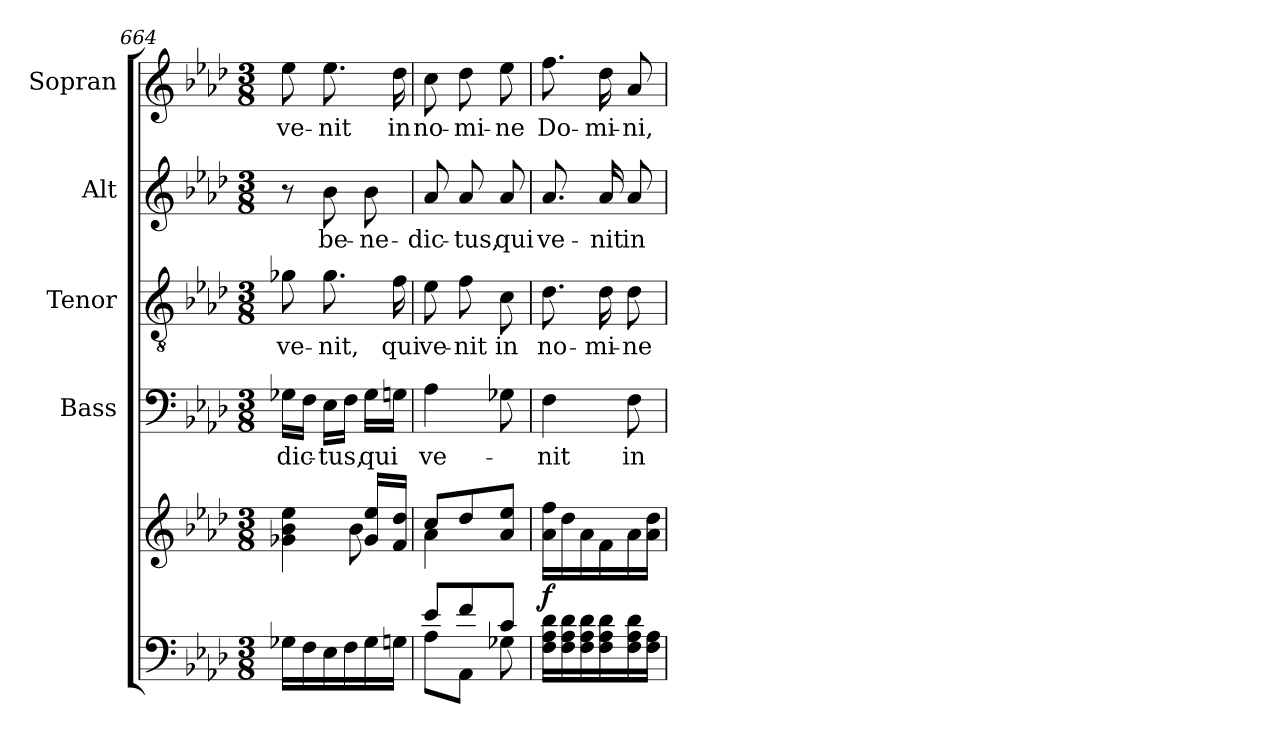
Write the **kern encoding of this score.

**kern	**kern	**dynam	**kern	**text	**kern	**text	**kern	**text	**kern	**text
*part5	*part5	*part5	*part4	*part4	*part3	*part3	*part2	*part2	*part1	*part1
*staff6	*staff5	*staff5/6	*staff4	*staff4	*staff3	*staff3	*staff2	*staff2	*staff1	*staff1
*	*	*	*I"Bass	*	*I"Tenor	*	*I"Alt	*	*I"Sopran	*
*	*	*	*I'B.	*	*I'T.	*	*I'A.	*	*I'S.	*
*clefF4	*clefG2	*	*clefF4	*	*clefGv2	*	*clefG2	*	*clefG2	*
*k[b-e-a-d-]	*k[b-e-a-d-]	*	*k[b-e-a-d-]	*	*k[b-e-a-d-]	*	*k[b-e-a-d-]	*	*k[b-e-a-d-]	*
*A-:	*A-:	*	*A-:	*	*A-:	*	*A-:	*	*A-:	*
*M3/8	*M3/8	*	*M3/8	*	*M3/8	*	*M3/8	*	*M3/8	*
=664	=664	=664	=664	=664	=664	=664	=664	=664	=664	=664
*	*^	*	*	*	*	*	*	*	*	*
!	!	!	!	!	!LO:LY:b	!	!LO:LY:b	!	!	!	!LO:LY:b
16G-X\LL	4g-X\ 4b-\ 4ee-\	4ryy	.	16G-X\LL	-dic-	8g-X\	ve-	8r	.	8ee-\	ve-
16F\	.	.	.	16F\JJ	.	.	.	.	.	.	.
!	!	!	!	!	!LO:LY:b	!	!LO:LY:b	!	!LO:LY:b	!	!LO:LY:b
16E-\	.	.	.	16E-\LL	-tus,	8.g-\	-nit,	8b-\	be-	8.ee-\	-nit
16F\	.	.	.	16F\JJ	.	.	.	.	.	.	.
!	!	!	!	!	!LO:LY:b	!	!	!	!LO:LY:b	!	!
16G-\	16g-/ 16ee-/LL	8b-\	.	16G-\LL	qui	.	.	8b-\	-ne-	.	.
!	!	!	!	!	!	!	!LO:LY:b	!	!	!	!LO:LY:b
16Gn\JJ	16f/ 16dd-/JJ	.	.	16Gn\JJ	.	16f\	qui	.	.	16dd-\	in
=665	=665	=665	=665	=665	=665	=665	=665	=665	=665	=665	=665
*^	*	*	*	*	*	*	*	*	*	*	*
!	!	!	!	!	!	!LO:LY:b	!	!LO:LY:b	!	!LO:LY:b	!	!LO:LY:b
8e-/L	8A-\L	8cc/L	4a-\	.	4A-\	ve-	8e-\	ve-	8a-/	-dic-	8cc\	no-
!	!	!	!	!	!	!	!	!LO:LY:b	!	!LO:LY:b	!	!LO:LY:b
8f/	8AA-\J	8dd-/	.	.	.	.	8f\	-nit	8a-/	-tus,	8dd-\	-mi-
!	!	!	!	!	!	!	!	!LO:LY:b	!	!LO:LY:b	!	!LO:LY:b
8c/J	8G-X\	8a-/ 8ee-/J	8ryy	.	8G-X\	.	8c\	in	8a-/	qui	8ee-\	-ne
!!LO:LB:g=z
=666	=666	=666	=666	=666	=666	=666	=666	=666	=666	=666	=666	=666
!	!	!	!	!LO:DY:b	!	!LO:LY:b	!	!LO:LY:b	!	!LO:LY:b	!	!LO:LY:b
*v	*v	*	*	*	*	*	*	*	*	*	*	*
*	*v	*v	*	*	*	*	*	*	*	*	*
16F\ 16A-\ 16d-\LL	16a-\ 16ff\LL	f	4F\	-nit	8.d-\	no-	8.a-/	ve-	8.ff\	Do-
16F\ 16A-\ 16d-\	16dd-\	.	.	.	.	.	.	.	.	.
16F\ 16A-\ 16d-\	16a-\	.	.	.	.	.	.	.	.	.
!	!	!	!	!	!	!LO:LY:b	!	!LO:LY:b	!	!LO:LY:b
16F\ 16A-\ 16d-\	16f\	.	.	.	16d-\	-mi-	16a-/	-nit	16dd-\	-mi-
!	!	!	!	!LO:LY:b	!	!LO:LY:b	!	!LO:LY:b	!	!LO:LY:b
16F\ 16A-\ 16d-\	16a-\	.	8F\	in	8d-\	-ne	8a-/	in	8a-/	-ni,
16F\ 16A-\JJ	16a-\ 16dd-\JJ	.	.	.	.	.	.	.	.	.
=	=	=	=	=	=	=	=	=	=	=
*-	*-	*-	*-	*-	*-	*-	*-	*-	*-	*-
